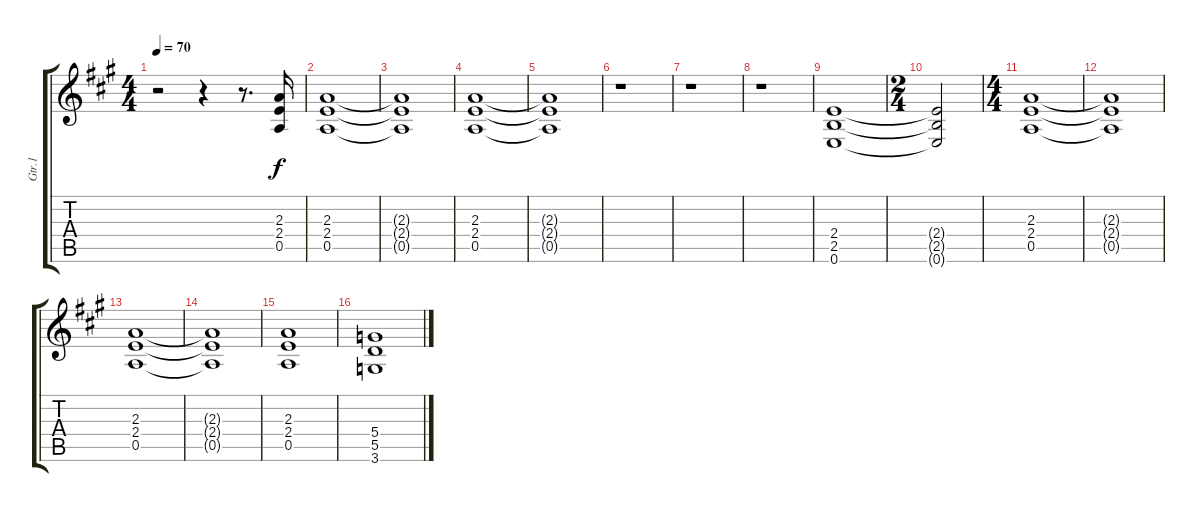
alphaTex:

\track ("Gtr.1" "Gtr.1") {instrument distortionguitar}
\staff {score tabs}
\tuning (E4 B3 G3 D3 A2 E2) {hide}
\ts (4 4)
\tempo 70
\clef g2
\ks a
r.2{dy f} r.4 r.8{d} (2.3 2.4 0.5).16 |
(2.3 2.4 0.5).1 |
(2.3{t} 2.4{t} 0.5{t}).1 |
(2.3 2.4 0.5).1 |
(2.3{t} 2.4{t} 0.5{t}).1 |
r.1 |
r.1 |
r.1 |
(2.4 2.5 0.6).1 |
\ts (2 4)
(2.4{t} 2.5{t} 0.6{t}).2 |
\ts (4 4)
(2.3 2.4 0.5).1 |
(2.3{t} 2.4{t} 0.5{t}).1 |
(2.3 2.4 0.5).1 |
(2.3{t} 2.4{t} 0.5{t}).1 |
(2.3 2.4 0.5).1 |
(5.4 5.5 3.6).1
